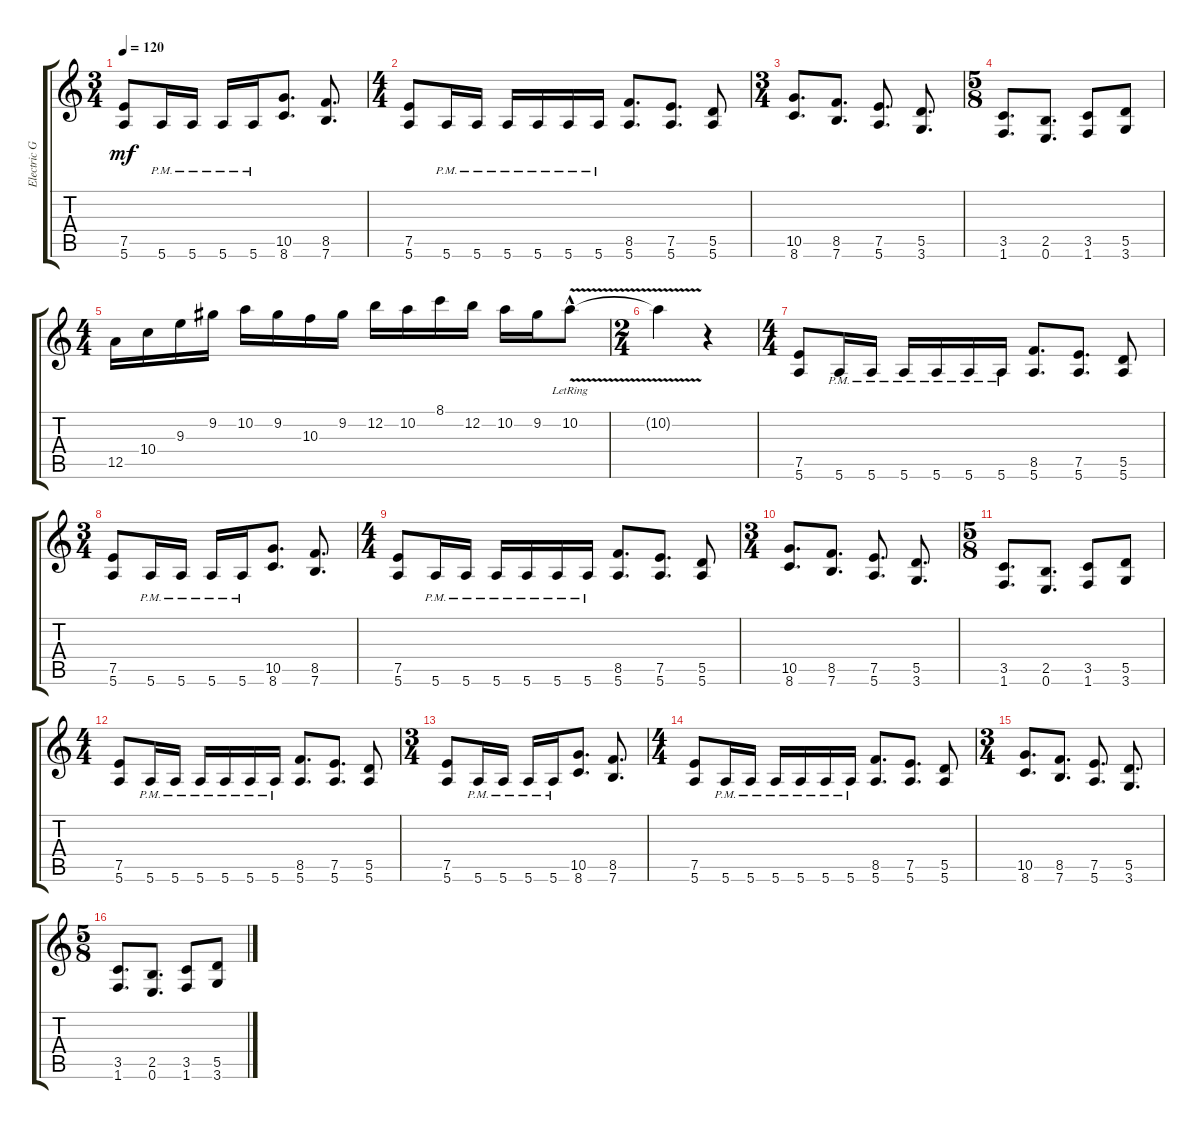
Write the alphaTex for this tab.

\track ("Electric Guitar 1" "Electric G") {instrument distortionguitar}
\staff {score tabs}
\tuning (E4 B3 G3 D3 A2 E2) {hide}
\ts (3 4)
\tempo 120
\clef g2
\ks c
(7.5 5.6).8{dy mf} 5.6{pm}.16 5.6{pm}.16 5.6{pm}.16 5.6{pm}.16 (10.5 8.6).8{d} (8.5 7.6).8{d} |
\ts (4 4)
(7.5 5.6).8 5.6{pm}.16 5.6{pm}.16 5.6{pm}.16 5.6{pm}.16 5.6{pm}.16 5.6{pm}.16 (8.5 5.6).8{d} (7.5 5.6).8{d} (5.5 5.6).8 |
\ts (3 4)
(10.5 8.6).8{d} (8.5 7.6).8{d} (7.5 5.6).8{d} (5.5 3.6).8{d} |
\ts (5 8)
(3.5 1.6).8{d} (2.5 0.6).8{d} (3.5 1.6).8 (5.5 3.6).8 |
\ts (4 4)
12.5.16 10.4.16 9.3.16 9.2.16 10.2.16 9.2.16 10.3.16 9.2.16 12.2.16 10.2.16 8.1.16 12.2.16 10.2.16 9.2.16 10.2{v hac lr}.8 |
\ts (2 4)
10.2{t}.4 r.4 |
\ts (4 4)
(7.5 5.6).8 5.6{pm}.16 5.6{pm}.16 5.6{pm}.16 5.6{pm}.16 5.6{pm}.16 5.6{pm}.16 (8.5 5.6).8{d} (7.5 5.6).8{d} (5.5 5.6).8 |
\ts (3 4)
(7.5 5.6).8 5.6{pm}.16 5.6{pm}.16 5.6{pm}.16 5.6{pm}.16 (10.5 8.6).8{d} (8.5 7.6).8{d} |
\ts (4 4)
(7.5 5.6).8 5.6{pm}.16 5.6{pm}.16 5.6{pm}.16 5.6{pm}.16 5.6{pm}.16 5.6{pm}.16 (8.5 5.6).8{d} (7.5 5.6).8{d} (5.5 5.6).8 |
\ts (3 4)
(10.5 8.6).8{d} (8.5 7.6).8{d} (7.5 5.6).8{d} (5.5 3.6).8{d} |
\ts (5 8)
(3.5 1.6).8{d} (2.5 0.6).8{d} (3.5 1.6).8 (5.5 3.6).8 |
\ts (4 4)
(7.5 5.6).8 5.6{pm}.16 5.6{pm}.16 5.6{pm}.16 5.6{pm}.16 5.6{pm}.16 5.6{pm}.16 (8.5 5.6).8{d} (7.5 5.6).8{d} (5.5 5.6).8 |
\ts (3 4)
(7.5 5.6).8 5.6{pm}.16 5.6{pm}.16 5.6{pm}.16 5.6{pm}.16 (10.5 8.6).8{d} (8.5 7.6).8{d} |
\ts (4 4)
(7.5 5.6).8 5.6{pm}.16 5.6{pm}.16 5.6{pm}.16 5.6{pm}.16 5.6{pm}.16 5.6{pm}.16 (8.5 5.6).8{d} (7.5 5.6).8{d} (5.5 5.6).8 |
\ts (3 4)
(10.5 8.6).8{d} (8.5 7.6).8{d} (7.5 5.6).8{d} (5.5 3.6).8{d} |
\ts (5 8)
(3.5 1.6).8{d} (2.5 0.6).8{d} (3.5 1.6).8 (5.5 3.6).8
